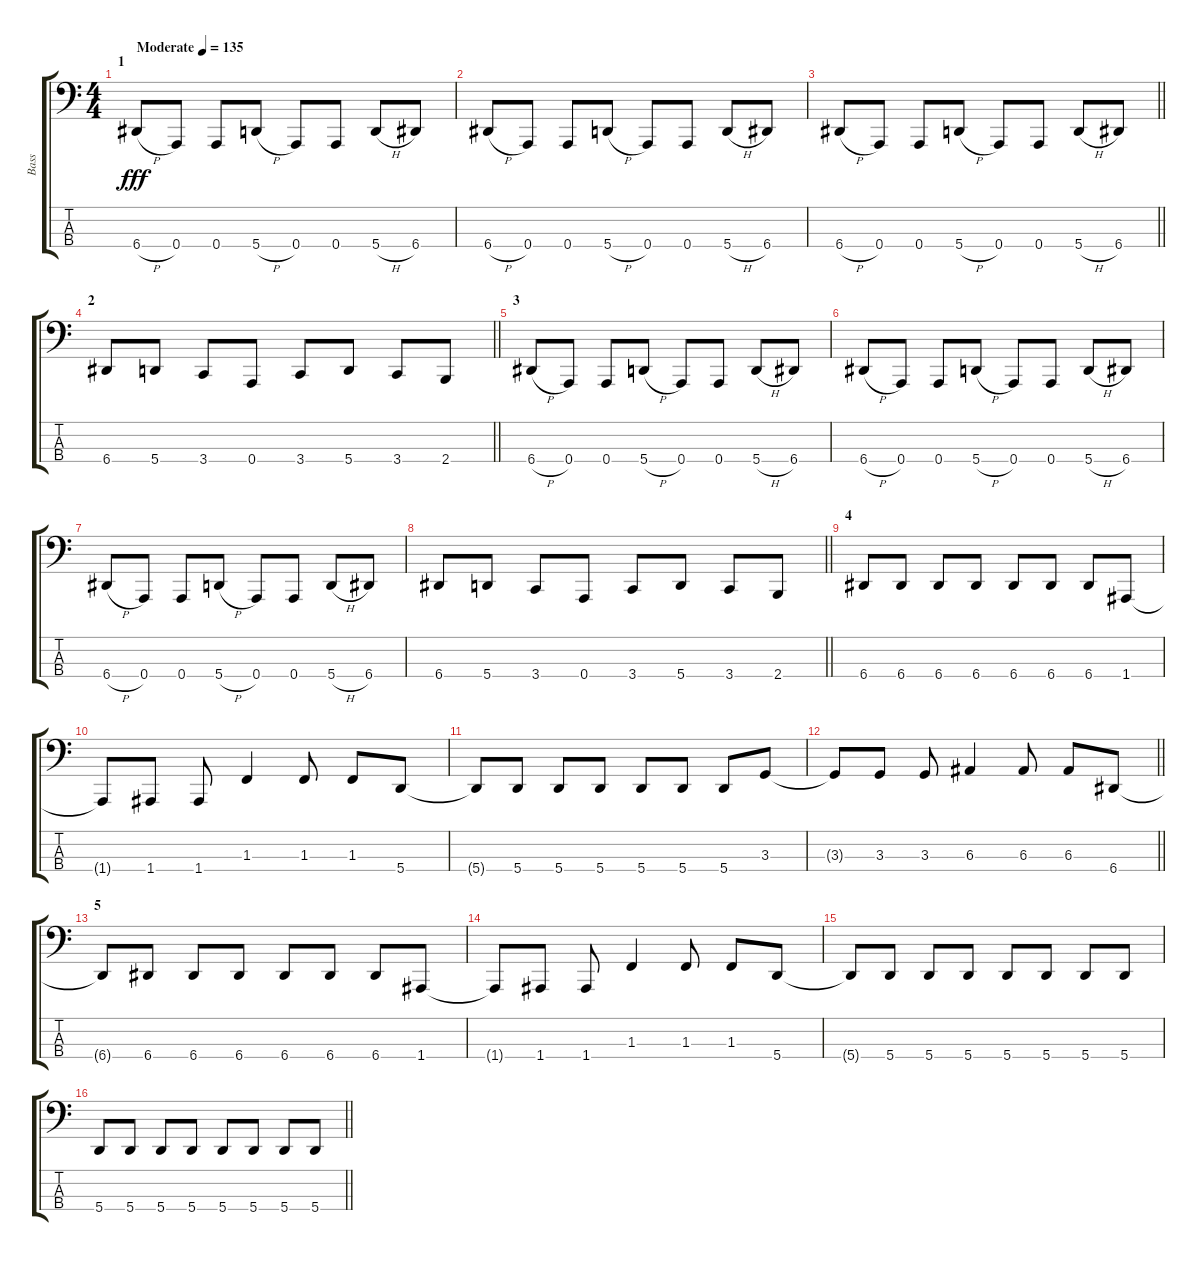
\track ("Bass" "Bass") {instrument electricbasspick}
\staff {score tabs}
\tuning (D2 A1 E1 A0) {hide}
\ts (4 4)
\section ("" "1")
\tempo (135 "Moderate")
\clef f4
\ks c
6.4{h}.8{dy fff instrument electricbasspick} 0.4.8 0.4.8 5.4{h}.8 0.4.8 0.4.8 5.4{h}.8 6.4.8 |
6.4{h}.8 0.4.8 0.4.8 5.4{h}.8 0.4.8 0.4.8 5.4{h}.8 6.4.8 |
\barLineRight lightlight
6.4{h}.8 0.4.8 0.4.8 5.4{h}.8 0.4.8 0.4.8 5.4{h}.8 6.4.8 |
\section ("" "2")
\barLineRight lightlight
6.4.8 5.4.8 3.4.8 0.4.8 3.4.8 5.4.8 3.4.8 2.4.8 |
\section ("" "3")
6.4{h}.8 0.4.8 0.4.8 5.4{h}.8 0.4.8 0.4.8 5.4{h}.8 6.4.8 |
6.4{h}.8 0.4.8 0.4.8 5.4{h}.8 0.4.8 0.4.8 5.4{h}.8 6.4.8 |
6.4{h}.8 0.4.8 0.4.8 5.4{h}.8 0.4.8 0.4.8 5.4{h}.8 6.4.8 |
\barLineRight lightlight
6.4.8 5.4.8 3.4.8 0.4.8 3.4.8 5.4.8 3.4.8 2.4.8 |
\section ("" "4")
6.4.8 6.4.8 6.4.8 6.4.8 6.4.8 6.4.8 6.4.8 1.4.8 |
1.4{t}.8 1.4.8 1.4.8 1.3.4 1.3.8 1.3.8 5.4.8 |
5.4{t}.8 5.4.8 5.4.8 5.4.8 5.4.8 5.4.8 5.4.8 3.3.8 |
\barLineRight lightlight
3.3{t}.8 3.3.8 3.3.8 6.3.4 6.3.8 6.3.8 6.4.8 |
\section ("" "5")
6.4{t}.8 6.4.8 6.4.8 6.4.8 6.4.8 6.4.8 6.4.8 1.4.8 |
1.4{t}.8 1.4.8 1.4.8 1.3.4 1.3.8 1.3.8 5.4.8 |
5.4{t}.8 5.4.8 5.4.8 5.4.8 5.4.8 5.4.8 5.4.8 5.4.8 |
\barLineRight lightlight
5.4.8 5.4.8 5.4.8 5.4.8 5.4.8 5.4.8 5.4.8 5.4.8
